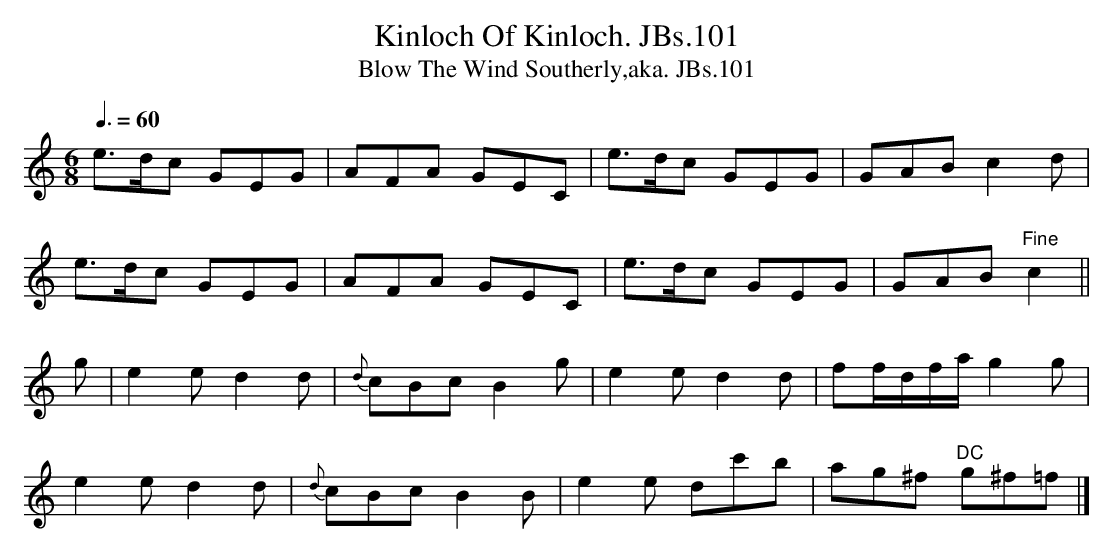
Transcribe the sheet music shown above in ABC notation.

X:1
T:Kinloch Of Kinloch. JBs.101
T:Blow The Wind Southerly,aka. JBs.101
M:6/8
L:1/8
Q:3/8=60
K:C
e>dc GEG|AFA GEC|e>dc GEG|GAB c2d|
e>dc GEG|AFA GEC|e>dc GEG|GAB"Fine" c2||
g|e2e d2d|{d}cBc B2g|e2e d2d|ff/d/f/a/  g2g|
e2e d2d|{d}cBc B2B|e2e dc'b|ag^f "DC"g^f=f|]
